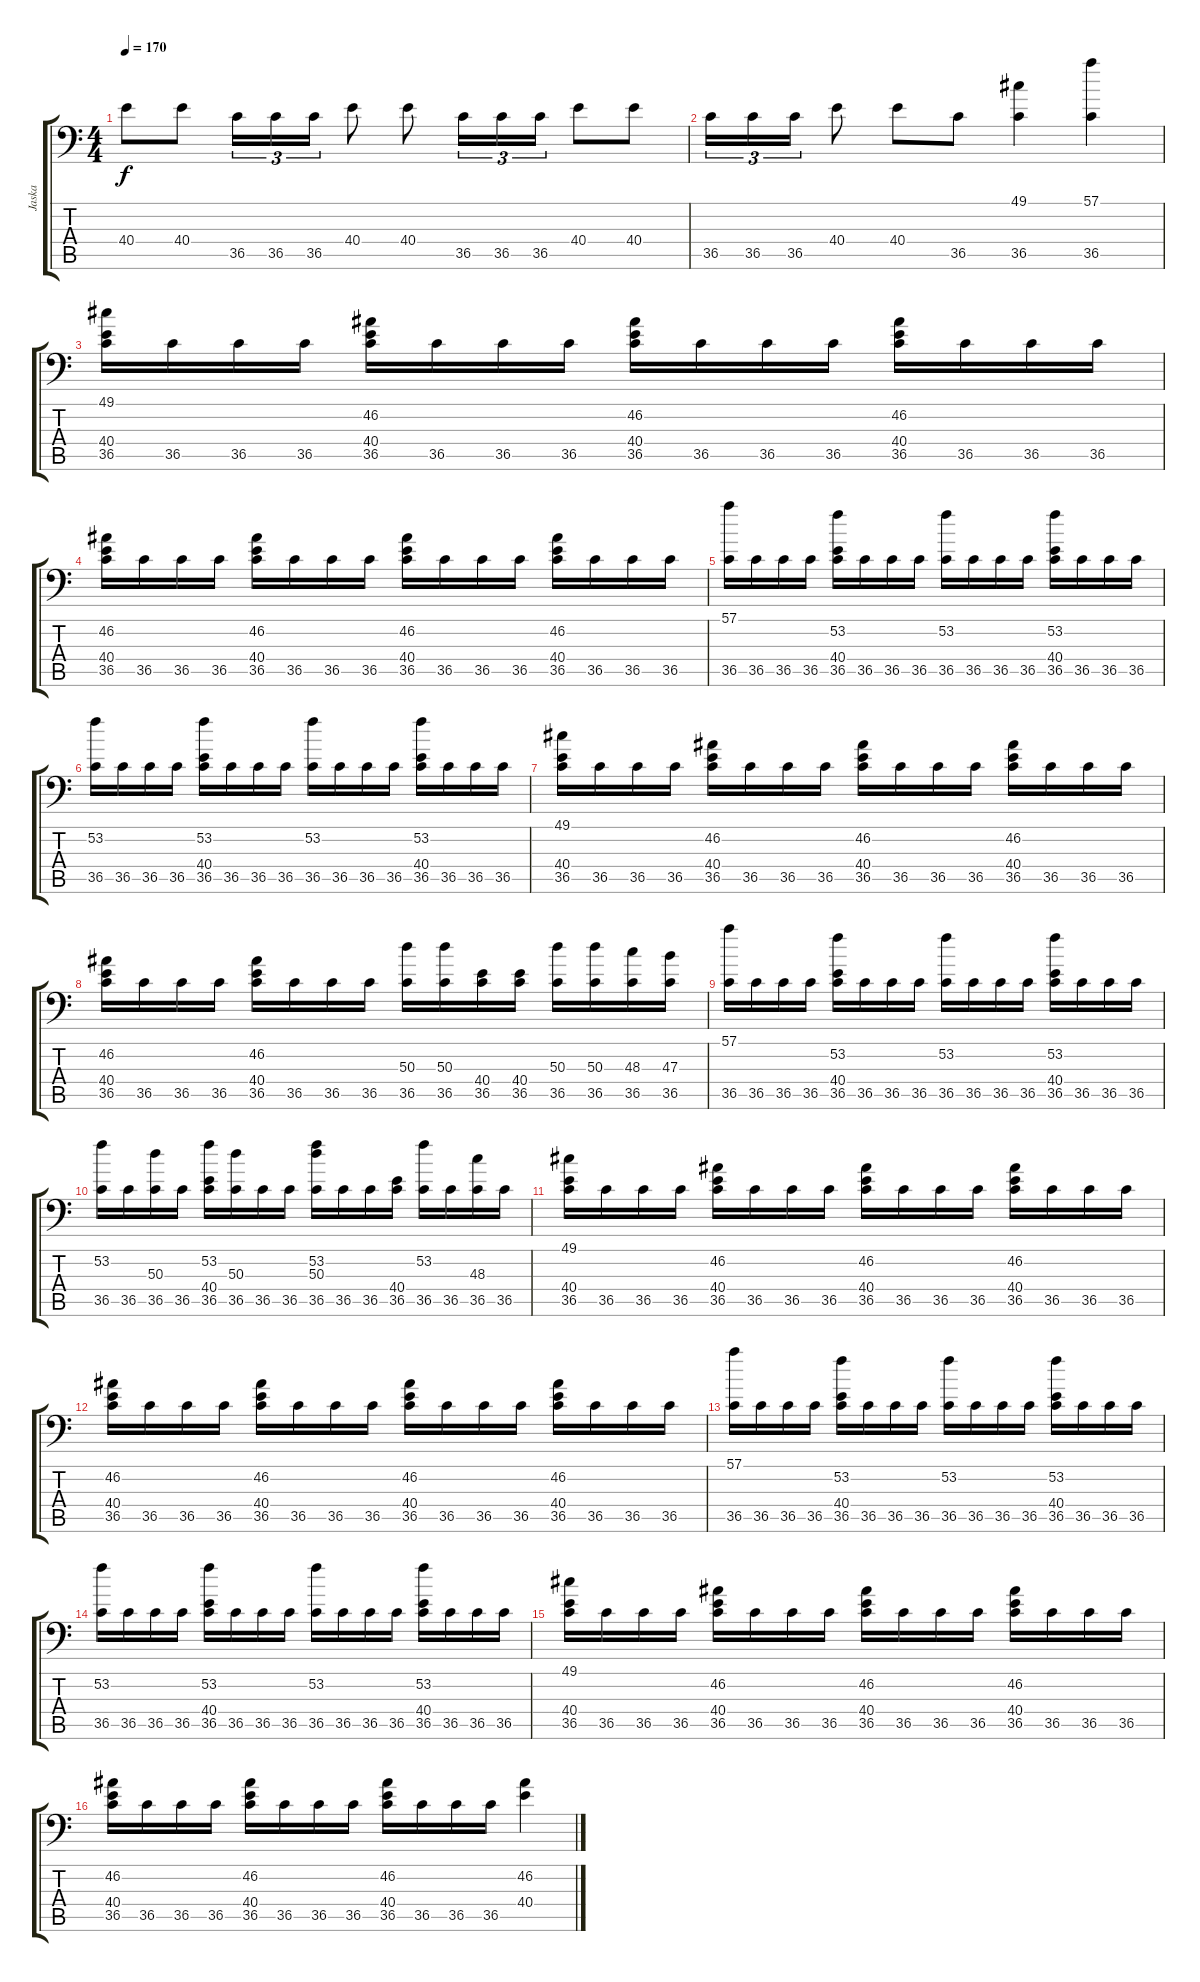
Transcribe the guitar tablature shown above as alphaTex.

\track ("Jaska" "Jaska") {instrument acousticgrandpiano}
\staff {score tabs}
\tuning (C-1 C-1 C-1 C-1 C-1 C-1) {hide}
\ts (4 4)
\tempo 170
\clef f4
\ks c
40.4.8{dy f} 40.4.8 36.5.16{tu (3 2)} 36.5.16{tu (3 2)} 36.5.16{tu (3 2)} 40.4.8 40.4.8 36.5.16{tu (3 2)} 36.5.16{tu (3 2)} 36.5.16{tu (3 2)} 40.4.8 40.4.8 |
36.5.16{tu (3 2)} 36.5.16{tu (3 2)} 36.5.16{tu (3 2)} 40.4.8 40.4.8 36.5.8 (49.1 36.5).4 (57.1 36.5).4 |
(49.1 40.4 36.5).16 36.5.16 36.5.16 36.5.16 (46.2 40.4 36.5).16 36.5.16 36.5.16 36.5.16 (46.2 40.4 36.5).16 36.5.16 36.5.16 36.5.16 (46.2 40.4 36.5).16 36.5.16 36.5.16 36.5.16 |
(46.2 40.4 36.5).16 36.5.16 36.5.16 36.5.16 (46.2 40.4 36.5).16 36.5.16 36.5.16 36.5.16 (46.2 40.4 36.5).16 36.5.16 36.5.16 36.5.16 (46.2 40.4 36.5).16 36.5.16 36.5.16 36.5.16 |
(57.1 36.5).16 36.5.16 36.5.16 36.5.16 (53.2 40.4 36.5).16 36.5.16 36.5.16 36.5.16 (53.2 36.5).16 36.5.16 36.5.16 36.5.16 (53.2 40.4 36.5).16 36.5.16 36.5.16 36.5.16 |
(53.2 36.5).16 36.5.16 36.5.16 36.5.16 (53.2 40.4 36.5).16 36.5.16 36.5.16 36.5.16 (53.2 36.5).16 36.5.16 36.5.16 36.5.16 (53.2 40.4 36.5).16 36.5.16 36.5.16 36.5.16 |
(49.1 40.4 36.5).16 36.5.16 36.5.16 36.5.16 (46.2 40.4 36.5).16 36.5.16 36.5.16 36.5.16 (46.2 40.4 36.5).16 36.5.16 36.5.16 36.5.16 (46.2 40.4 36.5).16 36.5.16 36.5.16 36.5.16 |
(46.2 40.4 36.5).16 36.5.16 36.5.16 36.5.16 (46.2 40.4 36.5).16 36.5.16 36.5.16 36.5.16 (50.3 36.5).16 (50.3 36.5).16 (40.4 36.5).16 (40.4 36.5).16 (50.3 36.5).16 (50.3 36.5).16 (48.3 36.5).16 (47.3 36.5).16 |
(57.1 36.5).16 36.5.16 36.5.16 36.5.16 (53.2 40.4 36.5).16 36.5.16 36.5.16 36.5.16 (53.2 36.5).16 36.5.16 36.5.16 36.5.16 (53.2 40.4 36.5).16 36.5.16 36.5.16 36.5.16 |
(53.2 36.5).16 36.5.16 (50.3 36.5).16 36.5.16 (53.2 40.4 36.5).16 (50.3 36.5).16 36.5.16 36.5.16 (53.2 50.3 36.5).16 36.5.16 36.5.16 (40.4 36.5).16 (53.2 36.5).16 36.5.16 (48.3 36.5).16 36.5.16 |
(49.1 40.4 36.5).16 36.5.16 36.5.16 36.5.16 (46.2 40.4 36.5).16 36.5.16 36.5.16 36.5.16 (46.2 40.4 36.5).16 36.5.16 36.5.16 36.5.16 (46.2 40.4 36.5).16 36.5.16 36.5.16 36.5.16 |
(46.2 40.4 36.5).16 36.5.16 36.5.16 36.5.16 (46.2 40.4 36.5).16 36.5.16 36.5.16 36.5.16 (46.2 40.4 36.5).16 36.5.16 36.5.16 36.5.16 (46.2 40.4 36.5).16 36.5.16 36.5.16 36.5.16 |
(57.1 36.5).16 36.5.16 36.5.16 36.5.16 (53.2 40.4 36.5).16 36.5.16 36.5.16 36.5.16 (53.2 36.5).16 36.5.16 36.5.16 36.5.16 (53.2 40.4 36.5).16 36.5.16 36.5.16 36.5.16 |
(53.2 36.5).16 36.5.16 36.5.16 36.5.16 (53.2 40.4 36.5).16 36.5.16 36.5.16 36.5.16 (53.2 36.5).16 36.5.16 36.5.16 36.5.16 (53.2 40.4 36.5).16 36.5.16 36.5.16 36.5.16 |
(49.1 40.4 36.5).16 36.5.16 36.5.16 36.5.16 (46.2 40.4 36.5).16 36.5.16 36.5.16 36.5.16 (46.2 40.4 36.5).16 36.5.16 36.5.16 36.5.16 (46.2 40.4 36.5).16 36.5.16 36.5.16 36.5.16 |
(46.2 40.4 36.5).16 36.5.16 36.5.16 36.5.16 (46.2 40.4 36.5).16 36.5.16 36.5.16 36.5.16 (46.2 40.4 36.5).16 36.5.16 36.5.16 36.5.16 (46.2 40.4).4
